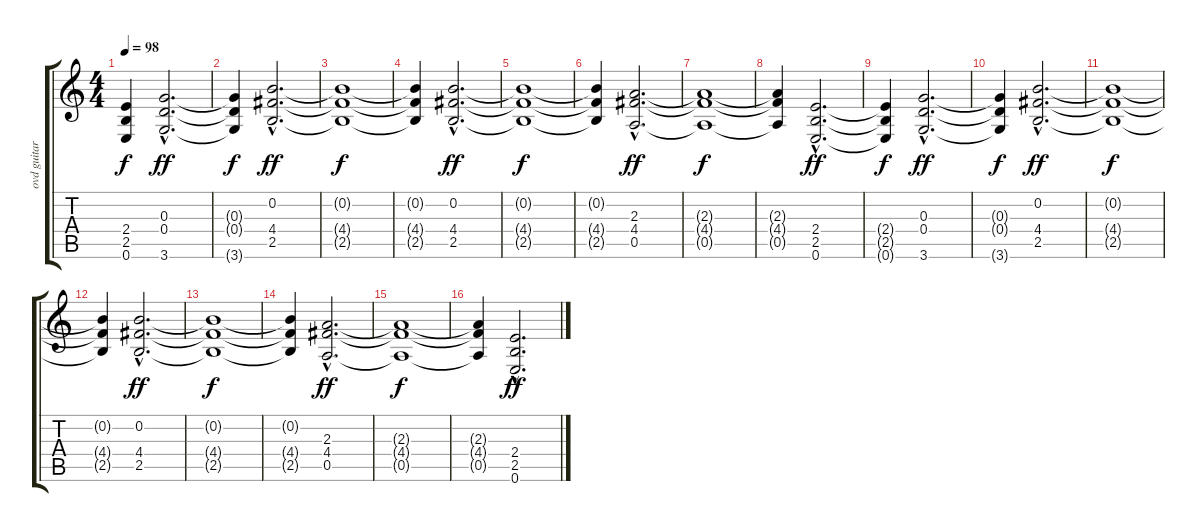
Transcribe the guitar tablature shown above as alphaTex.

\track ("ovd guitar" "ovd guitar") {instrument distortionguitar}
\staff {score tabs}
\tuning (E4 B3 G3 D3 A2 E2) {hide}
\ts (4 4)
\tempo 98
\clef g2
\ks c
(2.4{t} 2.5{t} 0.6{t}).4{dy f} (0.3{hac} 0.4{hac} 3.6{hac}).2{d dy ff} |
(0.3{t} 0.4{t} 3.6{t}).4{dy f} (0.2{hac} 4.4{hac} 2.5{hac}).2{d dy ff} |
(0.2{t} 4.4{t} 2.5{t}).1{dy f} |
(0.2{t} 4.4{t} 2.5{t}).4 (0.2{hac} 4.4{hac} 2.5{hac}).2{d dy ff} |
(0.2{t} 4.4{t} 2.5{t}).1{dy f} |
(0.2{t} 4.4{t} 2.5{t}).4 (2.3{hac} 4.4{hac} 0.5{hac}).2{d dy ff} |
(2.3{t} 4.4{t} 0.5{t}).1{dy f} |
(2.3{t} 4.4{t} 0.5{t}).4 (2.4{hac} 2.5{hac} 0.6{hac}).2{d dy ff} |
(2.4{t} 2.5{t} 0.6{t}).4{dy f} (0.3{hac} 0.4{hac} 3.6{hac}).2{d dy ff} |
(0.3{t} 0.4{t} 3.6{t}).4{dy f} (0.2{hac} 4.4{hac} 2.5{hac}).2{d dy ff} |
(0.2{t} 4.4{t} 2.5{t}).1{dy f} |
(0.2{t} 4.4{t} 2.5{t}).4 (0.2{hac} 4.4{hac} 2.5{hac}).2{d dy ff} |
(0.2{t} 4.4{t} 2.5{t}).1{dy f} |
(0.2{t} 4.4{t} 2.5{t}).4 (2.3{hac} 4.4{hac} 0.5{hac}).2{d dy ff} |
(2.3{t} 4.4{t} 0.5{t}).1{dy f} |
(2.3{t} 4.4{t} 0.5{t}).4 (2.4{hac} 2.5{hac} 0.6{hac}).2{d dy ff}
